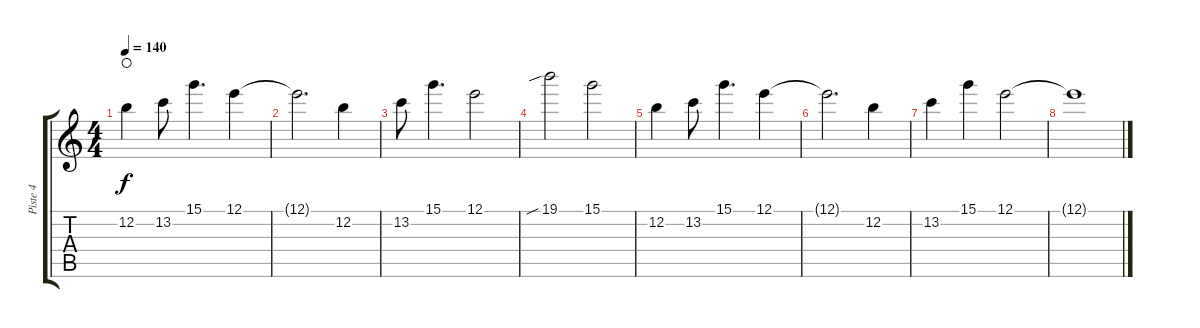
\track ("Piste 4" "Piste 4") {instrument electricguitarjazz}
\staff {score tabs}
\tuning (E4 B3 G3 D3 A2 D2) {hide}
\ts (4 4)
\tempo 140
\clef g2
\ks c
12.2.4{dy f waho} 13.2.8 15.1.4{d} 12.1.4 |
12.1{t}.2{d} 12.2.4 |
13.2.8 15.1.4{d} 12.1.2 |
19.1{sib}.2 15.1.2 |
12.2.4 13.2.8 15.1.4{d} 12.1.4 |
12.1{t}.2{d} 12.2.4 |
13.2.4 15.1.4 12.1.2 |
12.1{t}.1
